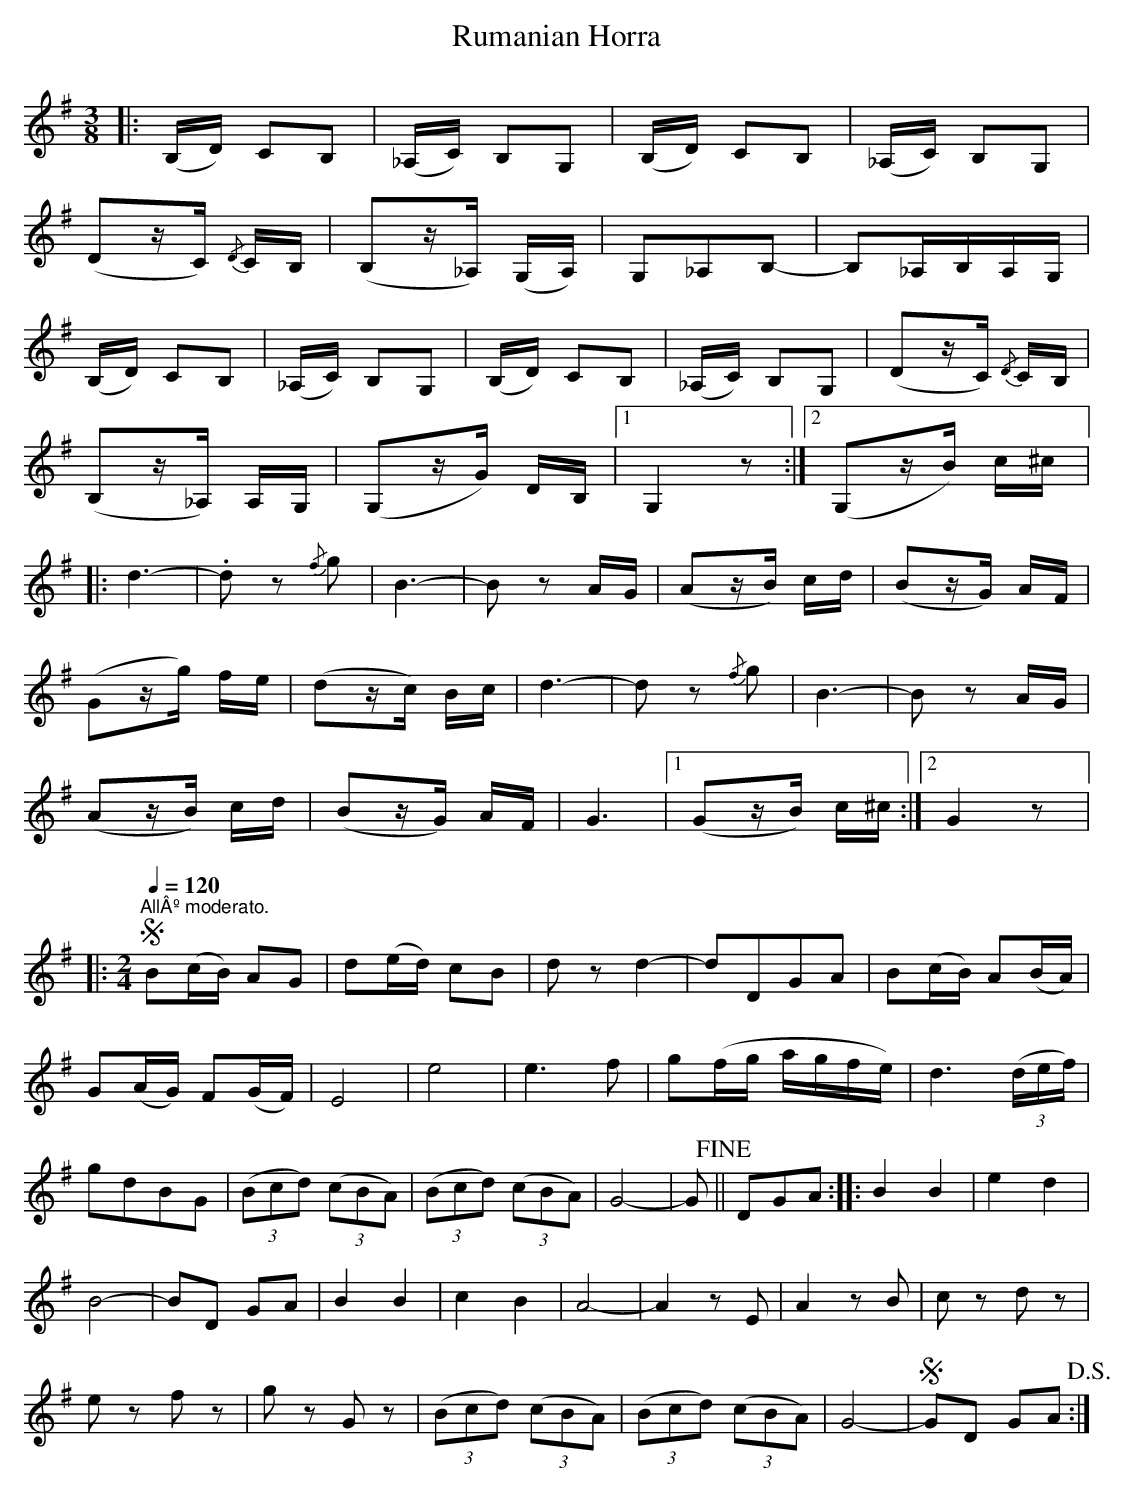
X:1
T:Rumanian Horra
L:1/8
M:3/8
K:G
V:1 treble
V:1
|: (B,/D/) CB, | (_A,/C/) B,G, | (B,/D/) CB, | (_A,/C/) B,G, |$ (Dz/C/){/D} C/B,/ | %5
 (B,z/_A,/) (G,/A,/) | G,_A,B,- | B,_A,/B,/A,/G,/ |$ (B,/D/) CB, | (_A,/C/) B,G, | (B,/D/) CB, | %11
 (_A,/C/) B,G, | (Dz/C/){/D} C/B,/ |$ (B,z/_A,/) A,/G,/ | (G,z/G/) D/B,/ |1 G,2 z :|2 %16
 (G,z/B/) c/^c/ |:$ d3- | .d z{/f} g | B3- | B z A/G/ | (Az/B/) c/d/ | (Bz/G/) A/F/ |$ %23
 (Gz/g/) f/e/ | (dz/c/) B/c/ | d3- | d z{/f} g | B3- | B z A/G/ |$ (Az/B/) c/d/ | (Bz/G/) A/F/ | %31
 G3 |1 (Gz/B/) c/^c/ :|2 G2 z |:$[M:2/4]S[Q:1/4=120]"^AllÂº moderato." B(c/B/) AG | d(e/d/) cB | %36
 d z d2- | dDGA | B(c/B/) A(B/A/) |$ G(A/G/) F(G/F/) | E4 | e4 | e3 f | g(f/g/ a/g/f/e/) | %44
 d3 (3(d/e/f/) |$ gdBG | (3(Bcd) (3(cBA) | (3(Bcd) (3(cBA) | G4- | G!fine! || DGA :: B2 B2 | %52
 e2 d2 |$ B4- | BD GA | B2 B2 | c2 B2 | A4- | A2 z E | A2 z B | c z d z |$ e z f z | g z G z | %63
 (3(Bcd) (3(cBA) | (3(Bcd) (3(cBA) | G4- |S GD GA!D.S.! :| %67
